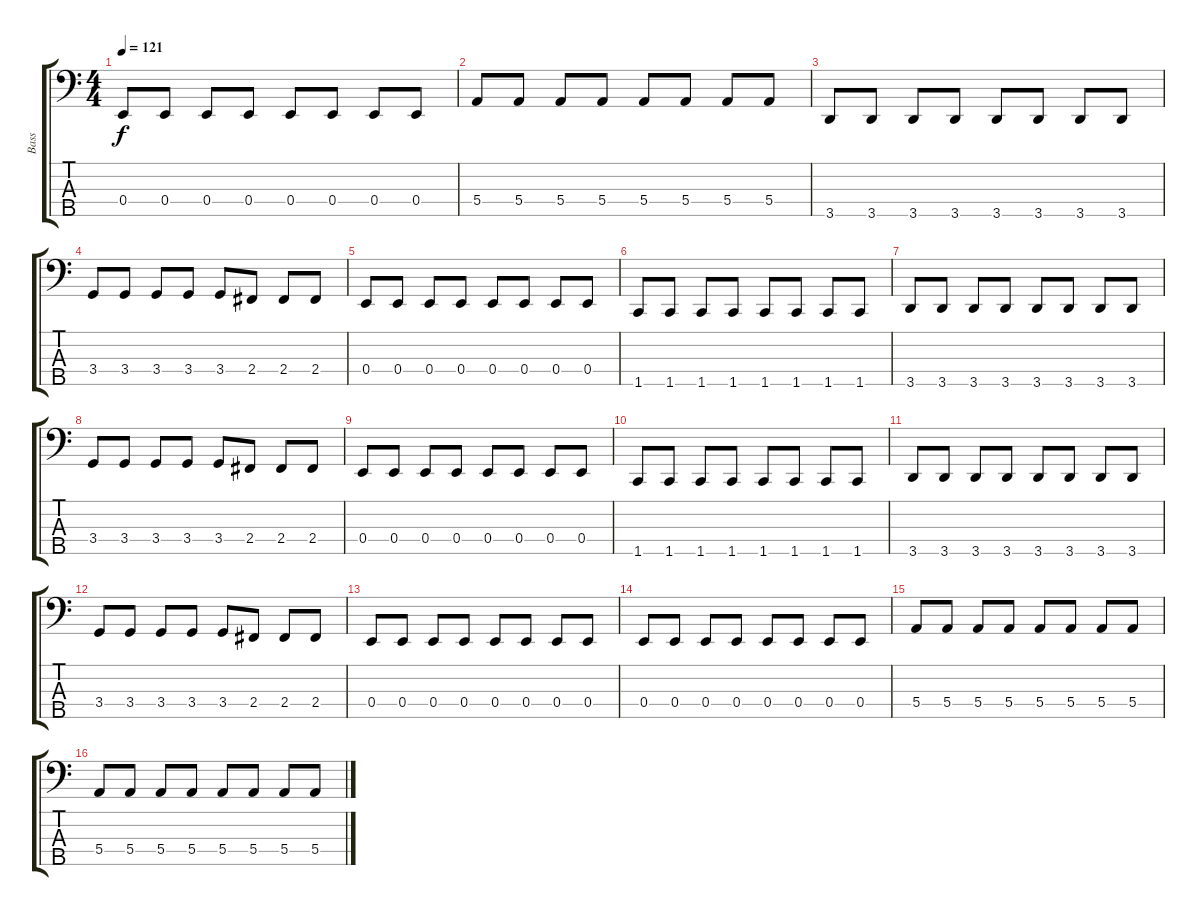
\track ("Bass" "Bass") {instrument electricbasspick}
\staff {score tabs}
\tuning (G2 D2 A1 E1 B0) {hide}
\ts (4 4)
\tempo 121
\clef f4
\ks c
0.4.8{dy f} 0.4.8 0.4.8 0.4.8 0.4.8 0.4.8 0.4.8 0.4.8 |
5.4.8 5.4.8 5.4.8 5.4.8 5.4.8 5.4.8 5.4.8 5.4.8 |
3.5.8 3.5.8 3.5.8 3.5.8 3.5.8 3.5.8 3.5.8 3.5.8 |
3.4.8 3.4.8 3.4.8 3.4.8 3.4.8 2.4.8 2.4.8 2.4.8 |
0.4.8 0.4.8 0.4.8 0.4.8 0.4.8 0.4.8 0.4.8 0.4.8 |
1.5.8 1.5.8 1.5.8 1.5.8 1.5.8 1.5.8 1.5.8 1.5.8 |
3.5.8 3.5.8 3.5.8 3.5.8 3.5.8 3.5.8 3.5.8 3.5.8 |
3.4.8 3.4.8 3.4.8 3.4.8 3.4.8 2.4.8 2.4.8 2.4.8 |
0.4.8 0.4.8 0.4.8 0.4.8 0.4.8 0.4.8 0.4.8 0.4.8 |
1.5.8 1.5.8 1.5.8 1.5.8 1.5.8 1.5.8 1.5.8 1.5.8 |
3.5.8 3.5.8 3.5.8 3.5.8 3.5.8 3.5.8 3.5.8 3.5.8 |
3.4.8 3.4.8 3.4.8 3.4.8 3.4.8 2.4.8 2.4.8 2.4.8 |
0.4.8 0.4.8 0.4.8 0.4.8 0.4.8 0.4.8 0.4.8 0.4.8 |
0.4.8 0.4.8 0.4.8 0.4.8 0.4.8 0.4.8 0.4.8 0.4.8 |
5.4.8 5.4.8 5.4.8 5.4.8 5.4.8 5.4.8 5.4.8 5.4.8 |
5.4.8 5.4.8 5.4.8 5.4.8 5.4.8 5.4.8 5.4.8 5.4.8
